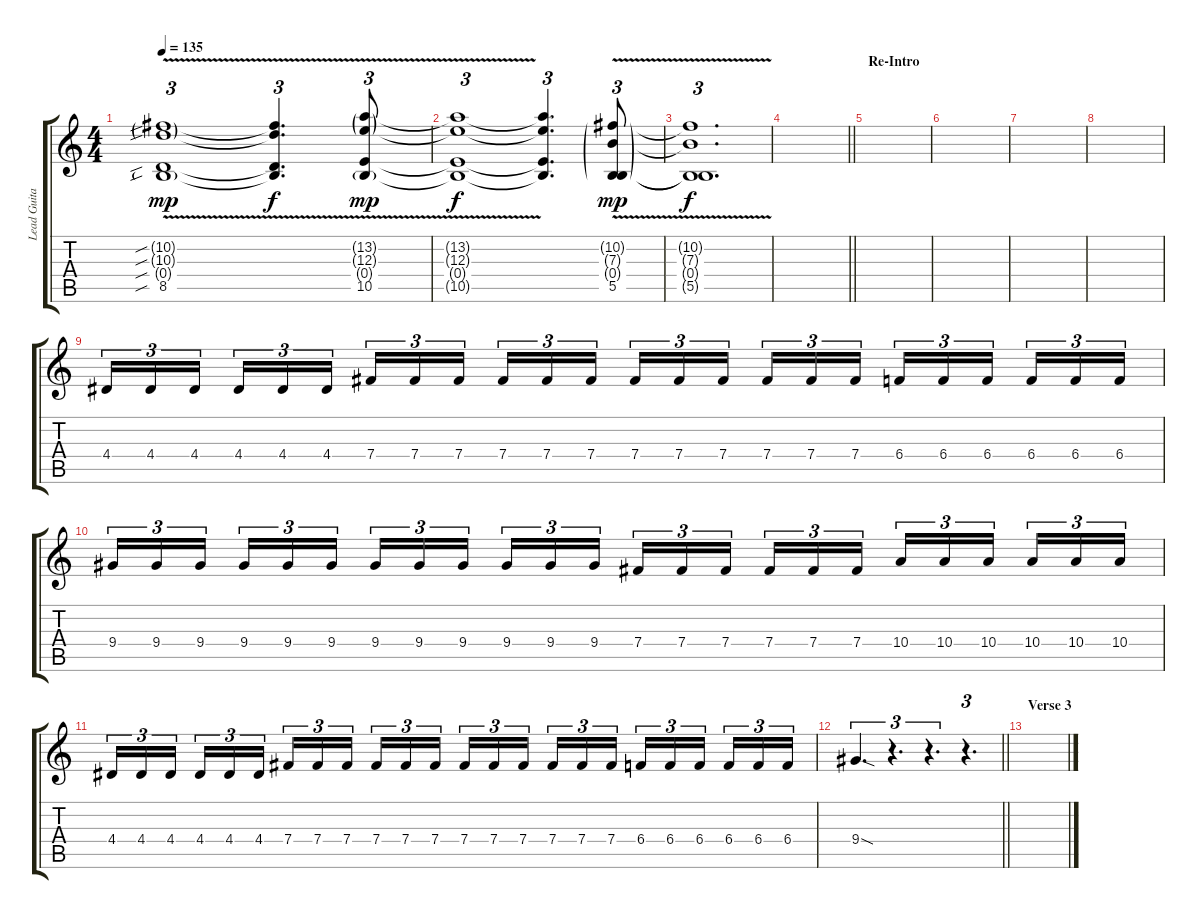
\track ("Lead Guitar 1" "Lead Guita") {instrument distortionguitar}
\staff {score tabs}
\tuning (Db4 Ab3 E3 B2 Gb2 B1) {hide}
\ts (4 4)
\tempo 135
\clef g2
\ks c
(10.2{sib g} 10.3{v sib g} 0.4{v sib g} 8.5{v sib}).1{tu (3 2) dy mp volume 13 balance 8} (10.2{t} 10.3{t} 0.4{t} 8.5{t}).4{d tu (3 2) dy f} (13.2{g} 12.3{v g} 0.4{v g} 10.5{v}).8{tu (3 2) dy mp} |
(13.2{t} 12.3{t} 0.4{t} 10.5{t}).1{tu (3 2) dy f} (13.2{t} 12.3{t} 0.4{t} 10.5{t}).4{d tu (3 2)} (10.2{g} 7.3{v g} 0.4{v g} 5.5).8{tu (3 2) dy mp} |
(10.2{t} 7.3{t} 0.4{t} 5.5{t}).1{d tu (3 2) dy f} |
\barLineRight lightlight
|
\section ("" "Re-Intro")
|
|
|
|
4.4.16{tu (3 2) volume 13 balance 5} 4.4.16{tu (3 2)} 4.4.16{tu (3 2) beam splitsecondary} 4.4.16{tu (3 2)} 4.4.16{tu (3 2)} 4.4.16{tu (3 2)} 7.4.16{tu (3 2)} 7.4.16{tu (3 2)} 7.4.16{tu (3 2) beam splitsecondary} 7.4.16{tu (3 2)} 7.4.16{tu (3 2)} 7.4.16{tu (3 2)} 7.4.16{tu (3 2)} 7.4.16{tu (3 2)} 7.4.16{tu (3 2) beam splitsecondary} 7.4.16{tu (3 2)} 7.4.16{tu (3 2)} 7.4.16{tu (3 2)} 6.4.16{tu (3 2)} 6.4.16{tu (3 2)} 6.4.16{tu (3 2) beam splitsecondary} 6.4.16{tu (3 2)} 6.4.16{tu (3 2)} 6.4.16{tu (3 2)} |
9.4.16{tu (3 2)} 9.4.16{tu (3 2)} 9.4.16{tu (3 2) beam splitsecondary} 9.4.16{tu (3 2)} 9.4.16{tu (3 2)} 9.4.16{tu (3 2)} 9.4.16{tu (3 2)} 9.4.16{tu (3 2)} 9.4.16{tu (3 2) beam splitsecondary} 9.4.16{tu (3 2)} 9.4.16{tu (3 2)} 9.4.16{tu (3 2)} 7.4.16{tu (3 2)} 7.4.16{tu (3 2)} 7.4.16{tu (3 2) beam splitsecondary} 7.4.16{tu (3 2)} 7.4.16{tu (3 2)} 7.4.16{tu (3 2)} 10.4.16{tu (3 2)} 10.4.16{tu (3 2)} 10.4.16{tu (3 2) beam splitsecondary} 10.4.16{tu (3 2)} 10.4.16{tu (3 2)} 10.4.16{tu (3 2)} |
4.4.16{tu (3 2) volume 13 balance 5} 4.4.16{tu (3 2)} 4.4.16{tu (3 2) beam splitsecondary} 4.4.16{tu (3 2)} 4.4.16{tu (3 2)} 4.4.16{tu (3 2)} 7.4.16{tu (3 2)} 7.4.16{tu (3 2)} 7.4.16{tu (3 2) beam splitsecondary} 7.4.16{tu (3 2)} 7.4.16{tu (3 2)} 7.4.16{tu (3 2)} 7.4.16{tu (3 2)} 7.4.16{tu (3 2)} 7.4.16{tu (3 2) beam splitsecondary} 7.4.16{tu (3 2)} 7.4.16{tu (3 2)} 7.4.16{tu (3 2)} 6.4.16{tu (3 2)} 6.4.16{tu (3 2)} 6.4.16{tu (3 2) beam splitsecondary} 6.4.16{tu (3 2)} 6.4.16{tu (3 2)} 6.4.16{tu (3 2)} |
\barLineRight lightlight
9.4{sod}.4{d tu (3 2)} r.4{d tu (3 2)} r.4{d tu (3 2)} r.4{d tu (3 2)} |
\section ("" "Verse 3")
